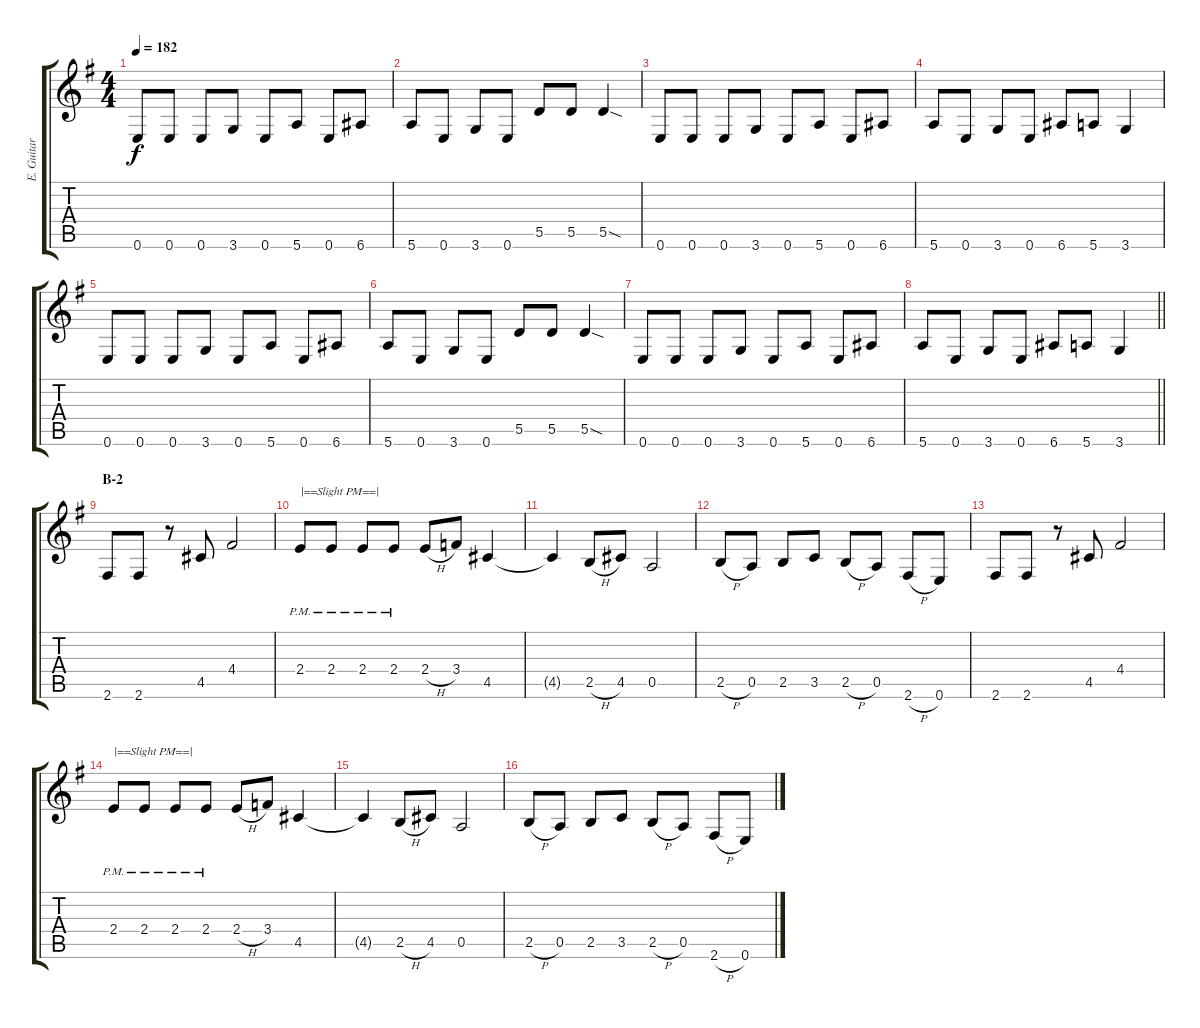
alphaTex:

\track ("E. Guitar II" "E. Guitar ") {instrument overdrivenguitar}
\staff {score tabs}
\tuning (E4 B3 G3 D3 A2 E2) {hide}
\ts (4 4)
\tempo 182
\clef g2
\ks g
0.6.8{dy f} 0.6.8 0.6.8 3.6.8 0.6.8 5.6.8 0.6.8 6.6.8 |
5.6.8 0.6.8 3.6.8 0.6.8 5.5.8 5.5.8 5.5{sod}.4 |
0.6.8 0.6.8 0.6.8 3.6.8 0.6.8 5.6.8 0.6.8 6.6.8 |
5.6.8 0.6.8 3.6.8 0.6.8 6.6.8 5.6.8 3.6.4 |
0.6.8 0.6.8 0.6.8 3.6.8 0.6.8 5.6.8 0.6.8 6.6.8 |
5.6.8 0.6.8 3.6.8 0.6.8 5.5.8 5.5.8 5.5{sod}.4 |
0.6.8 0.6.8 0.6.8 3.6.8 0.6.8 5.6.8 0.6.8 6.6.8 |
\barLineRight lightlight
5.6.8 0.6.8 3.6.8 0.6.8 6.6.8 5.6.8 3.6.4 |
\section ("" "B-2")
2.6.8 2.6.8 r.8 4.5.8 4.4.2 |
2.4{pm}.8{txt "|==Slight PM==|"} 2.4{pm}.8 2.4{pm}.8 2.4{pm}.8 2.4{h}.8 3.4.8 4.5.4 |
4.5{t}.4 2.5{h}.8 4.5.8 0.5.2 |
2.5{h}.8 0.5.8 2.5.8 3.5.8 2.5{h}.8 0.5.8 2.6{h}.8 0.6.8 |
2.6.8 2.6.8 r.8 4.5.8 4.4.2 |
2.4{pm}.8{txt "|==Slight PM==|"} 2.4{pm}.8 2.4{pm}.8 2.4{pm}.8 2.4{h}.8 3.4.8 4.5.4 |
4.5{t}.4 2.5{h}.8 4.5.8 0.5.2 |
2.5{h}.8 0.5.8 2.5.8 3.5.8 2.5{h}.8 0.5.8 2.6{h}.8 0.6.8
